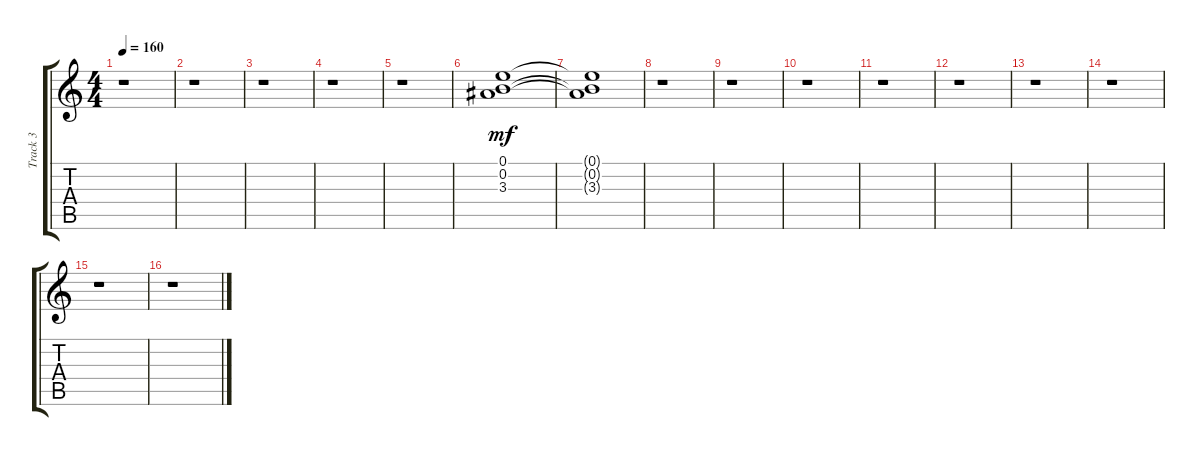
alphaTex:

\track ("Track 3" "Track 3") {instrument electricguitarclean}
\staff {score tabs}
\tuning (E4 B3 G3 D3 A2 E2) {hide}
\ts (4 4)
\tempo 160
\clef g2
\ks c
r.1{dy mf instrument electricguitarclean} |
r.1 |
r.1 |
r.1 |
r.1 |
(0.1 0.2 3.3).1 |
(0.1{t} 0.2{t} 3.3{t}).1 |
r.1 |
r.1 |
r.1 |
r.1 |
r.1 |
r.1 |
r.1 |
r.1 |
r.1
